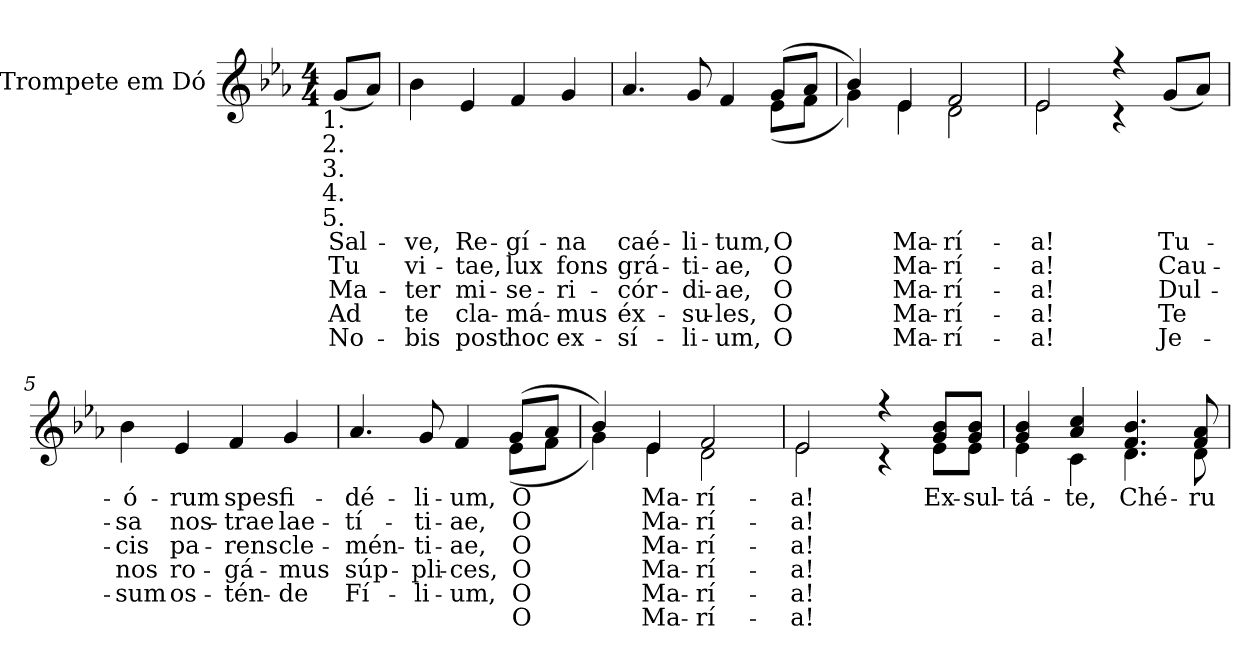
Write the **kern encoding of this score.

**kern	**text	**text	**text	**text	**text	**text
*part1	*part1	*part1	*part1	*part1	*part1	*part1
*staff1	*staff1	*staff1	*staff1	*staff1	*staff1	*staff1
*I"Trompete em Dó	*	*	*	*	*	*
!!LO:PB:g=z
*clefG2	*	*	*	*	*	*
*k[b-e-a-]	*	*	*	*	*	*
*E-:	*	*	*	*	*	*
*M4/4	*	*	*	*	*	*
*MM100	*	*	*	*	*	*
=	=	=	=	=	=	=
!LO:TX:b:cj:t=1.	!	!	!	!	!	!
!LO:TX:b:cj:t=2.	!	!	!	!	!	!
!LO:TX:b:cj:t=3.	!	!	!	!	!	!
!LO:TX:b:cj:t=4.	!	!	!	!	!	!
!LO:TX:b:cj:t=5.	!	!	!	!	!	!
!	!LO:LY:b:color=#000000	!LO:LY:b:color=#000000	!LO:LY:b:color=#000000	!LO:LY:b:color=#000000	!LO:LY:b:color=#000000	!
(8gi/L	Sal-	Tu	Ma-	Ad	No-	.
8a-i/J)	.	.	.	.	.	.
=1	=1	=1	=1	=1	=1	=1
!	!LO:LY:b:color=#000000	!LO:LY:b:color=#000000	!LO:LY:b:color=#000000	!LO:LY:b:color=#000000	!LO:LY:b:color=#000000	!
4b-i\	-ve,	vi-	-ter	te	-bis	.
!	!LO:LY:b:color=#000000	!LO:LY:b:color=#000000	!LO:LY:b:color=#000000	!LO:LY:b:color=#000000	!LO:LY:b:color=#000000	!
4e-i/	Re-	-tae,	mi-	cla-	post	.
!	!LO:LY:b:color=#000000	!LO:LY:b:color=#000000	!LO:LY:b:color=#000000	!LO:LY:b:color=#000000	!LO:LY:b:color=#000000	!
4fi/	-gí-	lux	-se-	-má-	hoc	.
!	!LO:LY:b:color=#000000	!LO:LY:b:color=#000000	!LO:LY:b:color=#000000	!LO:LY:b:color=#000000	!LO:LY:b:color=#000000	!
4gi/	-na	fons	-ri-	-mus	ex-	.
=2	=2	=2	=2	=2	=2	=2
!	!LO:LY:b:color=#000000	!LO:LY:b:color=#000000	!LO:LY:b:color=#000000	!LO:LY:b:color=#000000	!LO:LY:b:color=#000000	!
*^	*	*	*	*	*	*
4.a-i/	2.ryy	caé-	grá-	-cór-	éx-	-sí-	.
!	!	!LO:LY:b:color=#000000	!LO:LY:b:color=#000000	!LO:LY:b:color=#000000	!LO:LY:b:color=#000000	!LO:LY:b:color=#000000	!
8gi/	.	-li-	-ti-	-di-	-su-	-li-	.
!	!	!LO:LY:b:color=#000000	!LO:LY:b:color=#000000	!LO:LY:b:color=#000000	!LO:LY:b:color=#000000	!LO:LY:b:color=#000000	!
4fi/	.	-tum,	-ae,	-ae,	-les,	-um,	.
!	!	!LO:LY:b:color=#000000	!LO:LY:b:color=#000000	!LO:LY:b:color=#000000	!LO:LY:b:color=#000000	!LO:LY:b:color=#000000	!
(8gi/L	(8e-i\L	O	O	O	O	O	.
8a-i/J	8fi\J	.	.	.	.	.	.
=3	=3	=3	=3	=3	=3	=3	=3
4b-i/)	4gi\)	.	.	.	.	.	.
!	!	!LO:LY:b:color=#000000	!LO:LY:b:color=#000000	!LO:LY:b:color=#000000	!LO:LY:b:color=#000000	!LO:LY:b:color=#000000	!
4e-i/	4e-i\	Ma-	Ma-	Ma-	Ma-	Ma-	.
!	!	!LO:LY:b:color=#000000	!LO:LY:b:color=#000000	!LO:LY:b:color=#000000	!LO:LY:b:color=#000000	!LO:LY:b:color=#000000	!
2fi/	2di\	-rí-	-rí-	-rí-	-rí-	-rí-	.
=4	=4	=4	=4	=4	=4	=4	=4
!	!	!LO:LY:b:color=#000000	!LO:LY:b:color=#000000	!LO:LY:b:color=#000000	!LO:LY:b:color=#000000	!LO:LY:b:color=#000000	!
2e-i/	2e-i\	-a!	-a!	-a!	-a!	-a!	.
4r	4r	.	.	.	.	.	.
!	!	!LO:LY:b:color=#000000	!LO:LY:b:color=#000000	!LO:LY:b:color=#000000	!LO:LY:b:color=#000000	!LO:LY:b:color=#000000	!
(8gi/L	4ryy	Tu-	Cau-	Dul-	Te	Je-	.
8a-i/J)	.	.	.	.	.	.	.
*v	*v	*	*	*	*	*	*
=5	=5	=5	=5	=5	=5	=5
!	!LO:LY:b:color=#000000	!LO:LY:b:color=#000000	!LO:LY:b:color=#000000	!LO:LY:b:color=#000000	!LO:LY:b:color=#000000	!
4b-i\	-ó-	-sa	-cis	nos	-sum	.
!	!LO:LY:b:color=#000000	!LO:LY:b:color=#000000	!LO:LY:b:color=#000000	!LO:LY:b:color=#000000	!LO:LY:b:color=#000000	!
4e-i/	-rum	nos-	pa-	ro-	os-	.
!	!LO:LY:b:color=#000000	!LO:LY:b:color=#000000	!LO:LY:b:color=#000000	!LO:LY:b:color=#000000	!LO:LY:b:color=#000000	!
4fi/	spes	-trae	-rens	-gá-	-tén-	.
!	!LO:LY:b:color=#000000	!LO:LY:b:color=#000000	!LO:LY:b:color=#000000	!LO:LY:b:color=#000000	!LO:LY:b:color=#000000	!
4gi/	fi-	lae-	cle-	-mus	-de	.
!!LO:LB:g=z
=6	=6	=6	=6	=6	=6	=6
!	!LO:LY:b:color=#000000	!LO:LY:b:color=#000000	!LO:LY:b:color=#000000	!LO:LY:b:color=#000000	!LO:LY:b:color=#000000	!
*^	*	*	*	*	*	*
4.a-i/	2.ryy	-dé-	-tí-	-mén-	súp-	Fí-	.
!	!	!LO:LY:b:color=#000000	!LO:LY:b:color=#000000	!LO:LY:b:color=#000000	!LO:LY:b:color=#000000	!LO:LY:b:color=#000000	!
8gi/	.	-li-	-ti-	-ti-	-pli-	-li-	.
!	!	!LO:LY:b:color=#000000	!LO:LY:b:color=#000000	!LO:LY:b:color=#000000	!LO:LY:b:color=#000000	!LO:LY:b:color=#000000	!
4fi/	.	-um,	-ae,	-ae,	-ces,	-um,	.
!	!	!LO:LY:b:color=#000000	!LO:LY:b:color=#000000	!LO:LY:b:color=#000000	!LO:LY:b:color=#000000	!LO:LY:b:color=#000000	!LO:LY:b:color=#000000
(8gi/L	(8e-i\L	O	O	O	O	O	O
8a-i/J	8fi\J	.	.	.	.	.	.
=7	=7	=7	=7	=7	=7	=7	=7
4b-i/)	4gi\)	.	.	.	.	.	.
!	!	!LO:LY:b:color=#000000	!LO:LY:b:color=#000000	!LO:LY:b:color=#000000	!LO:LY:b:color=#000000	!LO:LY:b:color=#000000	!LO:LY:b:color=#000000
4e-i/	4e-i\	Ma-	-Ma-	Ma-	Ma-	Ma-	Ma-
!	!	!LO:LY:b:color=#000000	!LO:LY:b:color=#000000	!LO:LY:b:color=#000000	!LO:LY:b:color=#000000	!LO:LY:b:color=#000000	!LO:LY:b:color=#000000
2fi/	2di\	-rí-	-rí-	-rí-	-rí-	-rí-	-rí-
=8	=8	=8	=8	=8	=8	=8	=8
!	!	!LO:LY:b:color=#000000	!LO:LY:b:color=#000000	!LO:LY:b:color=#000000	!LO:LY:b:color=#000000	!LO:LY:b:color=#000000	!LO:LY:b:color=#000000
2e-i/	2e-i\	-a!	a!	-a!	-a!	-a!	-a!
4r	4r	.	.	.	.	.	.
!	!	!LO:LY:b:color=#000000	!	!	!	!	!
8gi/ 8b-iL	8e-i\L	Ex-	.	.	.	.	.
!	!	!LO:LY:b:color=#000000	!	!	!	!	!
8gi/ 8b-iJ	8e-i\J	-sul-	.	.	.	.	.
=9	=9	=9	=9	=9	=9	=9	=9
!	!	!LO:LY:b:color=#000000	!	!	!	!	!
4gi/ 4b-i	4e-i\	-tá-	.	.	.	.	.
!	!	!LO:LY:b:color=#000000	!	!	!	!	!
4a-i/ 4cci	4ci\	-te,	.	.	.	.	.
!	!	!LO:LY:b:color=#000000	!	!	!	!	!
4.fi/ 4.b-i	4.di\	Ché-	.	.	.	.	.
!	!	!LO:LY:b:color=#000000	!	!	!	!	!
8fi/ 8a-i	8di\	-ru-	.	.	.	.	.
*v	*v	*	*	*	*	*	*
=	=	=	=	=	=	=
*-	*-	*-	*-	*-	*-	*-
